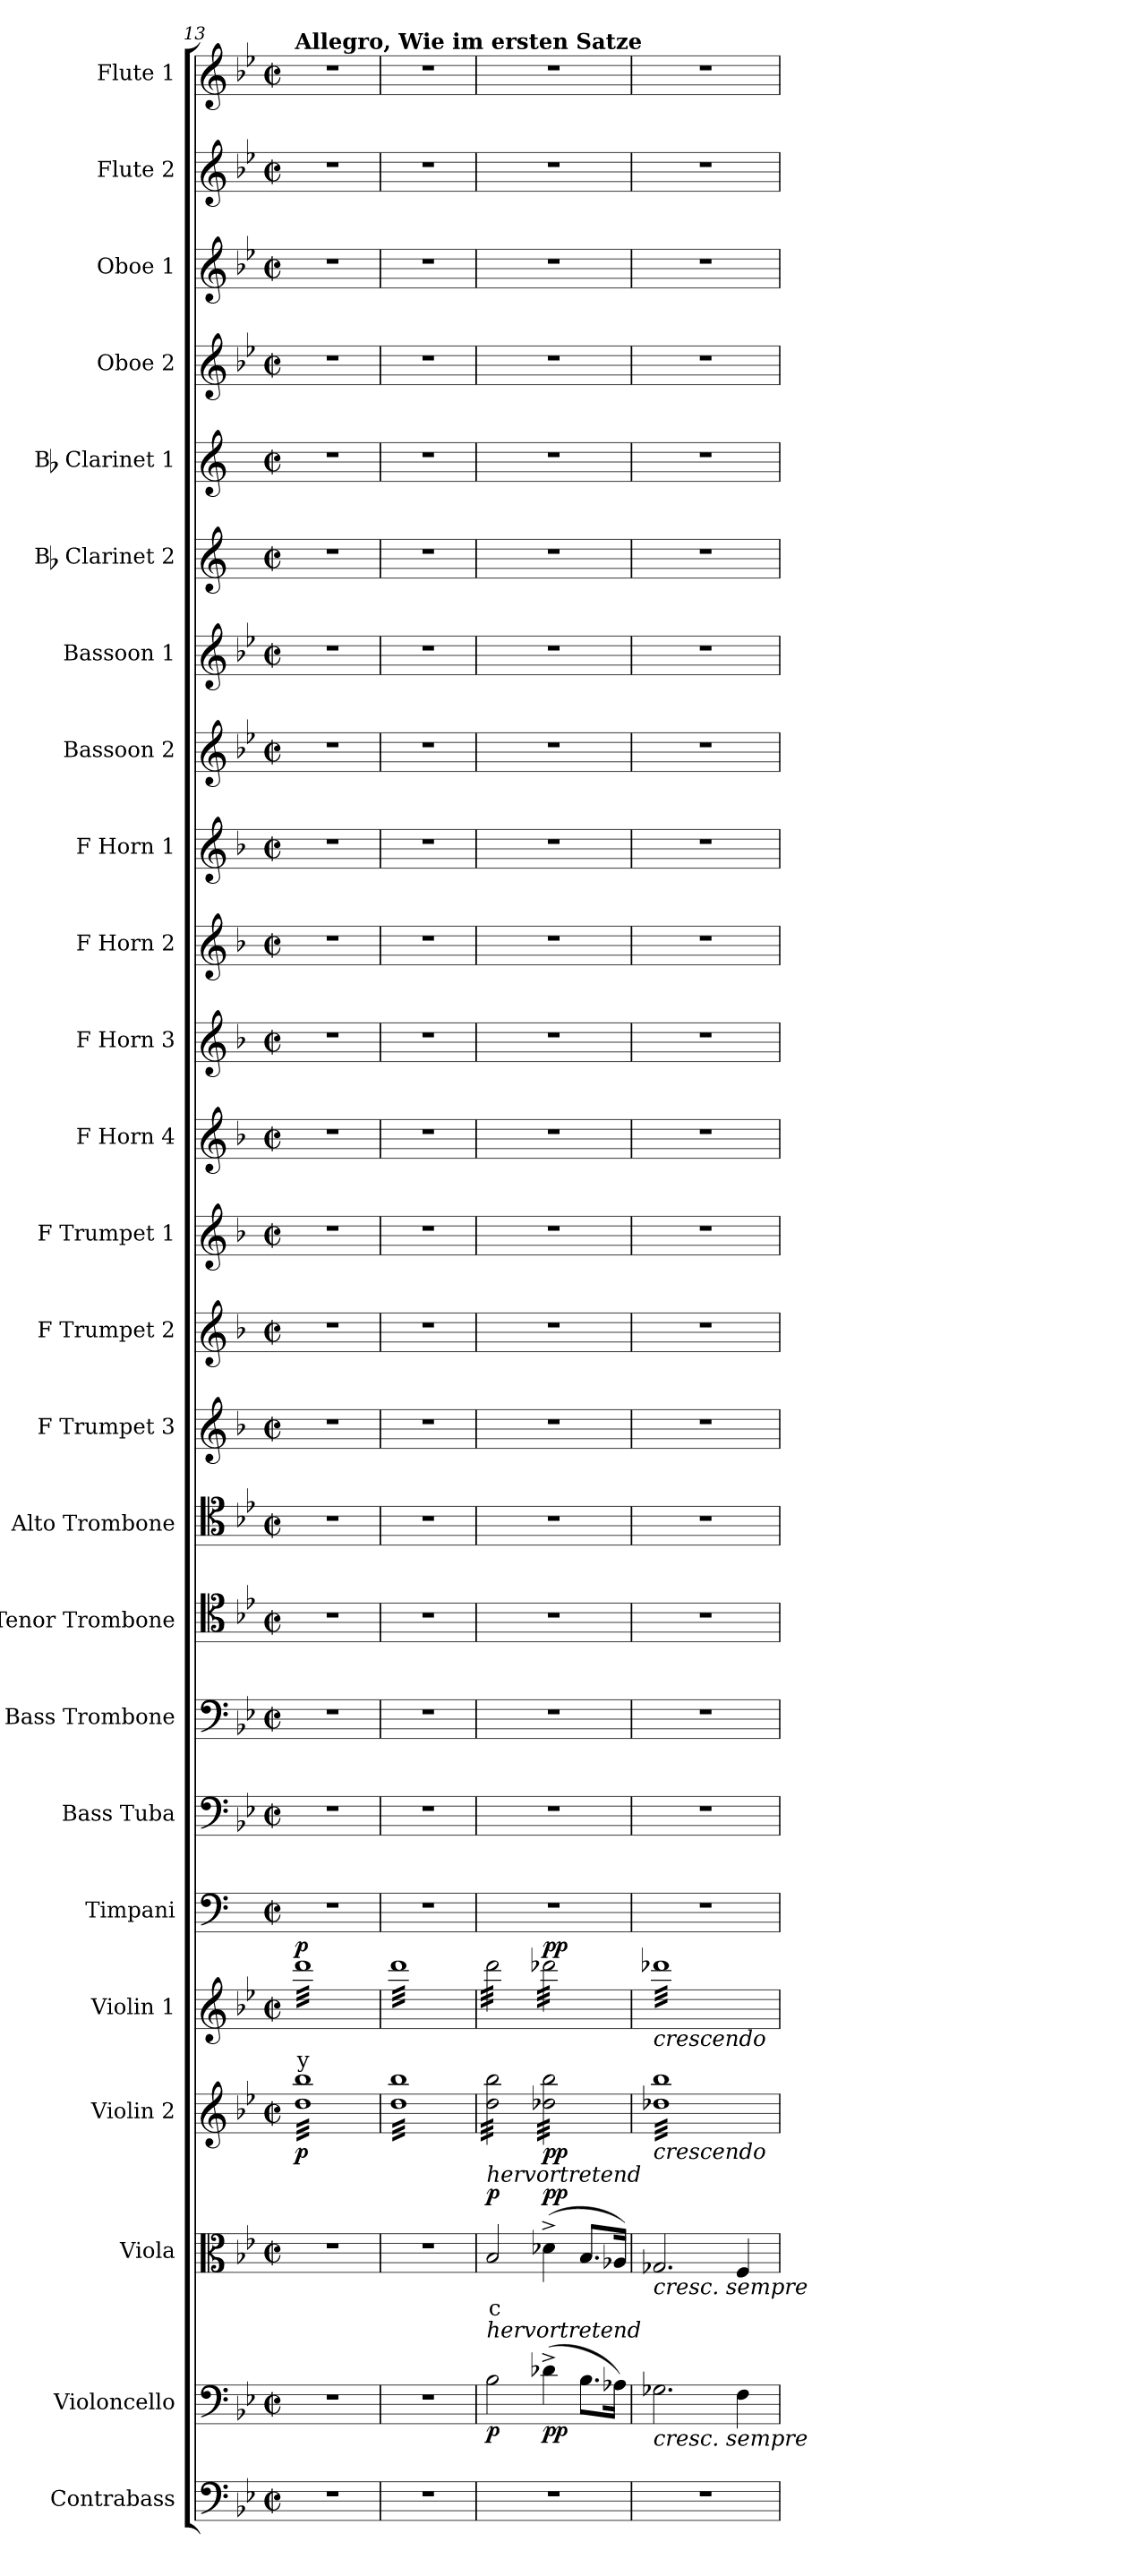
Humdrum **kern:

**kern	**kern	**dynam	**kern	**text	**dynam	**kern	**dynam	**kern	**text	**dynam	**kern	**kern	**kern	**kern	**kern	**kern	**kern	**kern	**kern	**kern	**kern	**kern	**kern	**kern	**kern	**kern	**kern	**kern	**kern	**kern
*part25	*part24	*part24	*part23	*part23	*part23	*part22	*part22	*part21	*part21	*part21	*part20	*part19	*part18	*part17	*part16	*part15	*part14	*part13	*part12	*part11	*part10	*part9	*part8	*part7	*part6	*part5	*part4	*part3	*part2	*part1
*staff25	*staff24	*staff24	*staff23	*staff23	*staff23	*staff22	*staff22	*staff21	*staff21	*staff21	*staff20	*staff19	*staff18	*staff17	*staff16	*staff15	*staff14	*staff13	*staff12	*staff11	*staff10	*staff9	*staff8	*staff7	*staff6	*staff5	*staff4	*staff3	*staff2	*staff1
*I"Contrabass	*I"Violoncello	*	*I"Viola	*	*	*I"Violin 2	*	*I"Violin 1	*	*	*I"Timpani	*I"Bass Tuba	*I"Bass Trombone	*I"Tenor Trombone	*I"Alto Trombone	*I"F Trumpet 3	*I"F Trumpet 2	*I"F Trumpet 1	*I"F Horn 4	*I"F Horn 3	*I"F Horn 2	*I"F Horn 1	*I"Bassoon 2	*I"Bassoon 1	*I"Bb Clarinet 2	*I"Bb Clarinet 1	*I"Oboe 2	*I"Oboe 1	*I"Flute 2	*I"Flute 1
*I'Cb	*I'Vc	*	*I'Vla	*	*	*I'Vln 2	*	*I'Vln 1	*	*	*I'Timp	*I'B Tba	*I'B Trb	*I'T Trb	*I'A Trb	*I'Tpt 3	*I'Tpt 2	*I'Tpt 1	*I'Hn 4	*I'Hn 3	*I'Hn 2	*I'Hn 1	*I'Bsn 2	*I'Bsn 1	*I'Cl 2	*I'Cl 1	*I'Ob 2	*I'Ob 1	*I'Fl 2	*I'Fl 1
!!LO:PB:g=z
*clefF4	*clefF4	*	*clefC3	*	*	*clefG2	*	*clefG2	*	*	*clefF4	*clefF4	*clefF4	*clefC4	*clefC4	*clefG2	*clefG2	*clefG2	*clefG2	*clefG2	*clefG2	*clefG2	*clefG2	*clefG2	*clefG2	*clefG2	*clefG2	*clefG2	*clefG2	*clefG2
*ITrd7c12	*	*	*	*	*	*	*	*	*	*	*	*	*	*	*	*ITrd-3c-5	*ITrd-3c-5	*ITrd-3c-5	*ITrd4c7	*ITrd4c7	*ITrd4c7	*ITrd4c7	*	*	*ITrd1c2	*ITrd1c2	*	*	*	*
*k[b-e-]	*k[b-e-]	*	*k[b-e-]	*	*	*k[b-e-]	*	*k[b-e-]	*	*	*k[]	*k[b-e-]	*k[b-e-]	*k[b-e-]	*k[b-e-]	*k[b-e-]	*k[b-e-]	*k[b-e-]	*k[b-e-]	*k[b-e-]	*k[b-e-]	*k[b-e-]	*k[b-e-]	*k[b-e-]	*k[b-e-]	*k[b-e-]	*k[b-e-]	*k[b-e-]	*k[b-e-]	*k[b-e-]
*M2/2	*M2/2	*	*M2/2	*	*	*M2/2	*	*M2/2	*	*	*M2/2	*M2/2	*M2/2	*M2/2	*M2/2	*M2/2	*M2/2	*M2/2	*M2/2	*M2/2	*M2/2	*M2/2	*M2/2	*M2/2	*M2/2	*M2/2	*M2/2	*M2/2	*M2/2	*M2/2
*met(c|)	*met(c|)	*	*met(c|)	*	*	*met(c|)	*	*met(c|)	*	*	*met(c|)	*met(c|)	*met(c|)	*met(c|)	*met(c|)	*met(c|)	*met(c|)	*met(c|)	*met(c|)	*met(c|)	*met(c|)	*met(c|)	*met(c|)	*met(c|)	*met(c|)	*met(c|)	*met(c|)	*met(c|)	*met(c|)	*met(c|)
=13	=13	=13	=13	=13	=13	=13	=13	=13	=13	=13	=13	=13	=13	=13	=13	=13	=13	=13	=13	=13	=13	=13	=13	=13	=13	=13	=13	=13	=13	=13
!	!	!	!	!	!	!	!	!	!	!	!	!	!	!	!	!	!	!	!	!	!	!	!	!	!	!	!	!	!	!LO:TX:a:B:t=Allegro, Wie im ersten Satze
!	!	!	!	!	!	!	!LO:DY:b	!	!LO:LY:b:color=#FF0000	!LO:DY:b	!	!	!	!	!	!	!	!	!	!	!	!	!	!	!	!	!	!	!	!
*	*	*	*	*	*	*tremolo	*	*	*	*	*	*	*	*	*	*	*	*	*	*	*	*	*	*	*	*	*	*	*	*
*	*	*	*	*	*	*	*	*tremolo	*	*	*	*	*	*	*	*	*	*	*	*	*	*	*	*	*	*	*	*	*	*
1r	1r	.	1r	.	.	32dd 32bb-LLL	p	32dddLLL	y	p	1r	1r	1r	1r	1r	1r	1r	1r	1r	1r	1r	1r	1r	1r	1r	1r	1r	1r	1r	1r
.	.	.	.	.	.	32dd 32bb-	.	32ddd	.	.	.	.	.	.	.	.	.	.	.	.	.	.	.	.	.	.	.	.	.	.
.	.	.	.	.	.	32dd 32bb-	.	32ddd	.	.	.	.	.	.	.	.	.	.	.	.	.	.	.	.	.	.	.	.	.	.
.	.	.	.	.	.	32dd 32bb-	.	32ddd	.	.	.	.	.	.	.	.	.	.	.	.	.	.	.	.	.	.	.	.	.	.
.	.	.	.	.	.	32dd 32bb-	.	32ddd	.	.	.	.	.	.	.	.	.	.	.	.	.	.	.	.	.	.	.	.	.	.
.	.	.	.	.	.	32dd 32bb-	.	32ddd	.	.	.	.	.	.	.	.	.	.	.	.	.	.	.	.	.	.	.	.	.	.
.	.	.	.	.	.	32dd 32bb-	.	32ddd	.	.	.	.	.	.	.	.	.	.	.	.	.	.	.	.	.	.	.	.	.	.
.	.	.	.	.	.	32dd 32bb-	.	32ddd	.	.	.	.	.	.	.	.	.	.	.	.	.	.	.	.	.	.	.	.	.	.
.	.	.	.	.	.	32dd 32bb-	.	32ddd	.	.	.	.	.	.	.	.	.	.	.	.	.	.	.	.	.	.	.	.	.	.
.	.	.	.	.	.	32dd 32bb-	.	32ddd	.	.	.	.	.	.	.	.	.	.	.	.	.	.	.	.	.	.	.	.	.	.
.	.	.	.	.	.	32dd 32bb-	.	32ddd	.	.	.	.	.	.	.	.	.	.	.	.	.	.	.	.	.	.	.	.	.	.
.	.	.	.	.	.	32dd 32bb-	.	32ddd	.	.	.	.	.	.	.	.	.	.	.	.	.	.	.	.	.	.	.	.	.	.
.	.	.	.	.	.	32dd 32bb-	.	32ddd	.	.	.	.	.	.	.	.	.	.	.	.	.	.	.	.	.	.	.	.	.	.
.	.	.	.	.	.	32dd 32bb-	.	32ddd	.	.	.	.	.	.	.	.	.	.	.	.	.	.	.	.	.	.	.	.	.	.
.	.	.	.	.	.	32dd 32bb-	.	32ddd	.	.	.	.	.	.	.	.	.	.	.	.	.	.	.	.	.	.	.	.	.	.
.	.	.	.	.	.	32dd 32bb-	.	32ddd	.	.	.	.	.	.	.	.	.	.	.	.	.	.	.	.	.	.	.	.	.	.
.	.	.	.	.	.	32dd 32bb-	.	32ddd	.	.	.	.	.	.	.	.	.	.	.	.	.	.	.	.	.	.	.	.	.	.
.	.	.	.	.	.	32dd 32bb-	.	32ddd	.	.	.	.	.	.	.	.	.	.	.	.	.	.	.	.	.	.	.	.	.	.
.	.	.	.	.	.	32dd 32bb-	.	32ddd	.	.	.	.	.	.	.	.	.	.	.	.	.	.	.	.	.	.	.	.	.	.
.	.	.	.	.	.	32dd 32bb-	.	32ddd	.	.	.	.	.	.	.	.	.	.	.	.	.	.	.	.	.	.	.	.	.	.
.	.	.	.	.	.	32dd 32bb-	.	32ddd	.	.	.	.	.	.	.	.	.	.	.	.	.	.	.	.	.	.	.	.	.	.
.	.	.	.	.	.	32dd 32bb-	.	32ddd	.	.	.	.	.	.	.	.	.	.	.	.	.	.	.	.	.	.	.	.	.	.
.	.	.	.	.	.	32dd 32bb-	.	32ddd	.	.	.	.	.	.	.	.	.	.	.	.	.	.	.	.	.	.	.	.	.	.
.	.	.	.	.	.	32dd 32bb-	.	32ddd	.	.	.	.	.	.	.	.	.	.	.	.	.	.	.	.	.	.	.	.	.	.
.	.	.	.	.	.	32dd 32bb-	.	32ddd	.	.	.	.	.	.	.	.	.	.	.	.	.	.	.	.	.	.	.	.	.	.
.	.	.	.	.	.	32dd 32bb-	.	32ddd	.	.	.	.	.	.	.	.	.	.	.	.	.	.	.	.	.	.	.	.	.	.
.	.	.	.	.	.	32dd 32bb-	.	32ddd	.	.	.	.	.	.	.	.	.	.	.	.	.	.	.	.	.	.	.	.	.	.
.	.	.	.	.	.	32dd 32bb-	.	32ddd	.	.	.	.	.	.	.	.	.	.	.	.	.	.	.	.	.	.	.	.	.	.
.	.	.	.	.	.	32dd 32bb-	.	32ddd	.	.	.	.	.	.	.	.	.	.	.	.	.	.	.	.	.	.	.	.	.	.
.	.	.	.	.	.	32dd 32bb-	.	32ddd	.	.	.	.	.	.	.	.	.	.	.	.	.	.	.	.	.	.	.	.	.	.
.	.	.	.	.	.	32dd 32bb-	.	32ddd	.	.	.	.	.	.	.	.	.	.	.	.	.	.	.	.	.	.	.	.	.	.
.	.	.	.	.	.	32dd 32bb-JJJ	.	32dddJJJ	.	.	.	.	.	.	.	.	.	.	.	.	.	.	.	.	.	.	.	.	.	.
=14	=14	=14	=14	=14	=14	=14	=14	=14	=14	=14	=14	=14	=14	=14	=14	=14	=14	=14	=14	=14	=14	=14	=14	=14	=14	=14	=14	=14	=14	=14
1r	1r	.	1r	.	.	32dd 32bb-LLL	.	32dddLLL	.	.	1r	1r	1r	1r	1r	1r	1r	1r	1r	1r	1r	1r	1r	1r	1r	1r	1r	1r	1r	1r
.	.	.	.	.	.	32dd 32bb-	.	32ddd	.	.	.	.	.	.	.	.	.	.	.	.	.	.	.	.	.	.	.	.	.	.
.	.	.	.	.	.	32dd 32bb-	.	32ddd	.	.	.	.	.	.	.	.	.	.	.	.	.	.	.	.	.	.	.	.	.	.
.	.	.	.	.	.	32dd 32bb-	.	32ddd	.	.	.	.	.	.	.	.	.	.	.	.	.	.	.	.	.	.	.	.	.	.
.	.	.	.	.	.	32dd 32bb-	.	32ddd	.	.	.	.	.	.	.	.	.	.	.	.	.	.	.	.	.	.	.	.	.	.
.	.	.	.	.	.	32dd 32bb-	.	32ddd	.	.	.	.	.	.	.	.	.	.	.	.	.	.	.	.	.	.	.	.	.	.
.	.	.	.	.	.	32dd 32bb-	.	32ddd	.	.	.	.	.	.	.	.	.	.	.	.	.	.	.	.	.	.	.	.	.	.
.	.	.	.	.	.	32dd 32bb-	.	32ddd	.	.	.	.	.	.	.	.	.	.	.	.	.	.	.	.	.	.	.	.	.	.
.	.	.	.	.	.	32dd 32bb-	.	32ddd	.	.	.	.	.	.	.	.	.	.	.	.	.	.	.	.	.	.	.	.	.	.
.	.	.	.	.	.	32dd 32bb-	.	32ddd	.	.	.	.	.	.	.	.	.	.	.	.	.	.	.	.	.	.	.	.	.	.
.	.	.	.	.	.	32dd 32bb-	.	32ddd	.	.	.	.	.	.	.	.	.	.	.	.	.	.	.	.	.	.	.	.	.	.
.	.	.	.	.	.	32dd 32bb-	.	32ddd	.	.	.	.	.	.	.	.	.	.	.	.	.	.	.	.	.	.	.	.	.	.
.	.	.	.	.	.	32dd 32bb-	.	32ddd	.	.	.	.	.	.	.	.	.	.	.	.	.	.	.	.	.	.	.	.	.	.
.	.	.	.	.	.	32dd 32bb-	.	32ddd	.	.	.	.	.	.	.	.	.	.	.	.	.	.	.	.	.	.	.	.	.	.
.	.	.	.	.	.	32dd 32bb-	.	32ddd	.	.	.	.	.	.	.	.	.	.	.	.	.	.	.	.	.	.	.	.	.	.
.	.	.	.	.	.	32dd 32bb-	.	32ddd	.	.	.	.	.	.	.	.	.	.	.	.	.	.	.	.	.	.	.	.	.	.
.	.	.	.	.	.	32dd 32bb-	.	32ddd	.	.	.	.	.	.	.	.	.	.	.	.	.	.	.	.	.	.	.	.	.	.
.	.	.	.	.	.	32dd 32bb-	.	32ddd	.	.	.	.	.	.	.	.	.	.	.	.	.	.	.	.	.	.	.	.	.	.
.	.	.	.	.	.	32dd 32bb-	.	32ddd	.	.	.	.	.	.	.	.	.	.	.	.	.	.	.	.	.	.	.	.	.	.
.	.	.	.	.	.	32dd 32bb-	.	32ddd	.	.	.	.	.	.	.	.	.	.	.	.	.	.	.	.	.	.	.	.	.	.
.	.	.	.	.	.	32dd 32bb-	.	32ddd	.	.	.	.	.	.	.	.	.	.	.	.	.	.	.	.	.	.	.	.	.	.
.	.	.	.	.	.	32dd 32bb-	.	32ddd	.	.	.	.	.	.	.	.	.	.	.	.	.	.	.	.	.	.	.	.	.	.
.	.	.	.	.	.	32dd 32bb-	.	32ddd	.	.	.	.	.	.	.	.	.	.	.	.	.	.	.	.	.	.	.	.	.	.
.	.	.	.	.	.	32dd 32bb-	.	32ddd	.	.	.	.	.	.	.	.	.	.	.	.	.	.	.	.	.	.	.	.	.	.
.	.	.	.	.	.	32dd 32bb-	.	32ddd	.	.	.	.	.	.	.	.	.	.	.	.	.	.	.	.	.	.	.	.	.	.
.	.	.	.	.	.	32dd 32bb-	.	32ddd	.	.	.	.	.	.	.	.	.	.	.	.	.	.	.	.	.	.	.	.	.	.
.	.	.	.	.	.	32dd 32bb-	.	32ddd	.	.	.	.	.	.	.	.	.	.	.	.	.	.	.	.	.	.	.	.	.	.
.	.	.	.	.	.	32dd 32bb-	.	32ddd	.	.	.	.	.	.	.	.	.	.	.	.	.	.	.	.	.	.	.	.	.	.
.	.	.	.	.	.	32dd 32bb-	.	32ddd	.	.	.	.	.	.	.	.	.	.	.	.	.	.	.	.	.	.	.	.	.	.
.	.	.	.	.	.	32dd 32bb-	.	32ddd	.	.	.	.	.	.	.	.	.	.	.	.	.	.	.	.	.	.	.	.	.	.
.	.	.	.	.	.	32dd 32bb-	.	32ddd	.	.	.	.	.	.	.	.	.	.	.	.	.	.	.	.	.	.	.	.	.	.
.	.	.	.	.	.	32dd 32bb-JJJ	.	32dddJJJ	.	.	.	.	.	.	.	.	.	.	.	.	.	.	.	.	.	.	.	.	.	.
=15	=15	=15	=15	=15	=15	=15	=15	=15	=15	=15	=15	=15	=15	=15	=15	=15	=15	=15	=15	=15	=15	=15	=15	=15	=15	=15	=15	=15	=15	=15
!	!	!	!LO:TX:a:i:t=hervortretend	!	!	!	!	!	!	!	!	!	!	!	!	!	!	!	!	!	!	!	!	!	!	!	!	!	!	!
!	!LO:TX:a:i:t=hervortretend	!	!	!	!	!	!	!	!	!	!	!	!	!	!	!	!	!	!	!	!	!	!	!	!	!	!	!	!	!
!	!	!LO:DY:b	!	!LO:LY:b:color=#FF0000	!LO:DY:b	!	!	!	!	!	!	!	!	!	!	!	!	!	!	!	!	!	!	!	!	!	!	!	!	!
1r	2B-\	p	2B-/	c	p	32dd\ 32bb-\LLL	.	32ddd\LLL	.	.	1r	1r	1r	1r	1r	1r	1r	1r	1r	1r	1r	1r	1r	1r	1r	1r	1r	1r	1r	1r
.	.	.	.	.	.	32dd\ 32bb-\	.	32ddd\	.	.	.	.	.	.	.	.	.	.	.	.	.	.	.	.	.	.	.	.	.	.
.	.	.	.	.	.	32dd\ 32bb-\	.	32ddd\	.	.	.	.	.	.	.	.	.	.	.	.	.	.	.	.	.	.	.	.	.	.
.	.	.	.	.	.	32dd\ 32bb-\	.	32ddd\	.	.	.	.	.	.	.	.	.	.	.	.	.	.	.	.	.	.	.	.	.	.
.	.	.	.	.	.	32dd\ 32bb-\	.	32ddd\	.	.	.	.	.	.	.	.	.	.	.	.	.	.	.	.	.	.	.	.	.	.
.	.	.	.	.	.	32dd\ 32bb-\	.	32ddd\	.	.	.	.	.	.	.	.	.	.	.	.	.	.	.	.	.	.	.	.	.	.
.	.	.	.	.	.	32dd\ 32bb-\	.	32ddd\	.	.	.	.	.	.	.	.	.	.	.	.	.	.	.	.	.	.	.	.	.	.
.	.	.	.	.	.	32dd\ 32bb-\	.	32ddd\	.	.	.	.	.	.	.	.	.	.	.	.	.	.	.	.	.	.	.	.	.	.
.	.	.	.	.	.	32dd\ 32bb-\	.	32ddd\	.	.	.	.	.	.	.	.	.	.	.	.	.	.	.	.	.	.	.	.	.	.
.	.	.	.	.	.	32dd\ 32bb-\	.	32ddd\	.	.	.	.	.	.	.	.	.	.	.	.	.	.	.	.	.	.	.	.	.	.
.	.	.	.	.	.	32dd\ 32bb-\	.	32ddd\	.	.	.	.	.	.	.	.	.	.	.	.	.	.	.	.	.	.	.	.	.	.
.	.	.	.	.	.	32dd\ 32bb-\	.	32ddd\	.	.	.	.	.	.	.	.	.	.	.	.	.	.	.	.	.	.	.	.	.	.
.	.	.	.	.	.	32dd\ 32bb-\	.	32ddd\	.	.	.	.	.	.	.	.	.	.	.	.	.	.	.	.	.	.	.	.	.	.
.	.	.	.	.	.	32dd\ 32bb-\	.	32ddd\	.	.	.	.	.	.	.	.	.	.	.	.	.	.	.	.	.	.	.	.	.	.
.	.	.	.	.	.	32dd\ 32bb-\	.	32ddd\	.	.	.	.	.	.	.	.	.	.	.	.	.	.	.	.	.	.	.	.	.	.
.	.	.	.	.	.	32dd\ 32bb-\JJJ	.	32ddd\JJJ	.	.	.	.	.	.	.	.	.	.	.	.	.	.	.	.	.	.	.	.	.	.
!	!	!LO:DY:b	!	!	!LO:DY:b	!	!LO:DY:b	!	!	!LO:DY:b	!	!	!	!	!	!	!	!	!	!	!	!	!	!	!	!	!	!	!	!
.	(>4d-X^\	pp	(>4d-X^\	.	pp	32dd-X\ 32bb-\LLL	pp	32ddd-X\LLL	.	pp	.	.	.	.	.	.	.	.	.	.	.	.	.	.	.	.	.	.	.	.
.	.	.	.	.	.	32dd-X\ 32bb-\	.	32ddd-X\	.	.	.	.	.	.	.	.	.	.	.	.	.	.	.	.	.	.	.	.	.	.
.	.	.	.	.	.	32dd-X\ 32bb-\	.	32ddd-X\	.	.	.	.	.	.	.	.	.	.	.	.	.	.	.	.	.	.	.	.	.	.
.	.	.	.	.	.	32dd-X\ 32bb-\	.	32ddd-X\	.	.	.	.	.	.	.	.	.	.	.	.	.	.	.	.	.	.	.	.	.	.
.	.	.	.	.	.	32dd-X\ 32bb-\	.	32ddd-X\	.	.	.	.	.	.	.	.	.	.	.	.	.	.	.	.	.	.	.	.	.	.
.	.	.	.	.	.	32dd-X\ 32bb-\	.	32ddd-X\	.	.	.	.	.	.	.	.	.	.	.	.	.	.	.	.	.	.	.	.	.	.
.	.	.	.	.	.	32dd-X\ 32bb-\	.	32ddd-X\	.	.	.	.	.	.	.	.	.	.	.	.	.	.	.	.	.	.	.	.	.	.
.	.	.	.	.	.	32dd-X\ 32bb-\	.	32ddd-X\	.	.	.	.	.	.	.	.	.	.	.	.	.	.	.	.	.	.	.	.	.	.
.	8.B-\L	.	8.B-/L	.	.	32dd-X\ 32bb-\	.	32ddd-X\	.	.	.	.	.	.	.	.	.	.	.	.	.	.	.	.	.	.	.	.	.	.
.	.	.	.	.	.	32dd-X\ 32bb-\	.	32ddd-X\	.	.	.	.	.	.	.	.	.	.	.	.	.	.	.	.	.	.	.	.	.	.
.	.	.	.	.	.	32dd-X\ 32bb-\	.	32ddd-X\	.	.	.	.	.	.	.	.	.	.	.	.	.	.	.	.	.	.	.	.	.	.
.	.	.	.	.	.	32dd-X\ 32bb-\	.	32ddd-X\	.	.	.	.	.	.	.	.	.	.	.	.	.	.	.	.	.	.	.	.	.	.
.	.	.	.	.	.	32dd-X\ 32bb-\	.	32ddd-X\	.	.	.	.	.	.	.	.	.	.	.	.	.	.	.	.	.	.	.	.	.	.
.	.	.	.	.	.	32dd-X\ 32bb-\	.	32ddd-X\	.	.	.	.	.	.	.	.	.	.	.	.	.	.	.	.	.	.	.	.	.	.
.	16A-X\Jk)	.	16A-X/Jk)	.	.	32dd-X\ 32bb-\	.	32ddd-X\	.	.	.	.	.	.	.	.	.	.	.	.	.	.	.	.	.	.	.	.	.	.
.	.	.	.	.	.	32dd-X\ 32bb-\JJJ	.	32ddd-X\JJJ	.	.	.	.	.	.	.	.	.	.	.	.	.	.	.	.	.	.	.	.	.	.
=16	=16	=16	=16	=16	=16	=16	=16	=16	=16	=16	=16	=16	=16	=16	=16	=16	=16	=16	=16	=16	=16	=16	=16	=16	=16	=16	=16	=16	=16	=16
!	!	!	!	!	!	!	!	!LO:TX:b:i:t=crescendo	!	!	!	!	!	!	!	!	!	!	!	!	!	!	!	!	!	!	!	!	!	!
!	!	!	!	!	!	!LO:TX:b:i:t=crescendo	!	!	!	!	!	!	!	!	!	!	!	!	!	!	!	!	!	!	!	!	!	!	!	!
!	!	!	!LO:TX:b:i:t=cresc. sempre	!	!	!	!	!	!	!	!	!	!	!	!	!	!	!	!	!	!	!	!	!	!	!	!	!	!	!
!	!LO:TX:b:i:t=cresc. sempre	!	!	!	!	!	!	!	!	!	!	!	!	!	!	!	!	!	!	!	!	!	!	!	!	!	!	!	!	!
1r	2.G-X\	.	2.G-X/	.	.	32dd-X 32bb-LLL	.	32ddd-XLLL	.	.	1r	1r	1r	1r	1r	1r	1r	1r	1r	1r	1r	1r	1r	1r	1r	1r	1r	1r	1r	1r
.	.	.	.	.	.	32dd-X 32bb-	.	32ddd-X	.	.	.	.	.	.	.	.	.	.	.	.	.	.	.	.	.	.	.	.	.	.
.	.	.	.	.	.	32dd-X 32bb-	.	32ddd-X	.	.	.	.	.	.	.	.	.	.	.	.	.	.	.	.	.	.	.	.	.	.
.	.	.	.	.	.	32dd-X 32bb-	.	32ddd-X	.	.	.	.	.	.	.	.	.	.	.	.	.	.	.	.	.	.	.	.	.	.
.	.	.	.	.	.	32dd-X 32bb-	.	32ddd-X	.	.	.	.	.	.	.	.	.	.	.	.	.	.	.	.	.	.	.	.	.	.
.	.	.	.	.	.	32dd-X 32bb-	.	32ddd-X	.	.	.	.	.	.	.	.	.	.	.	.	.	.	.	.	.	.	.	.	.	.
.	.	.	.	.	.	32dd-X 32bb-	.	32ddd-X	.	.	.	.	.	.	.	.	.	.	.	.	.	.	.	.	.	.	.	.	.	.
.	.	.	.	.	.	32dd-X 32bb-	.	32ddd-X	.	.	.	.	.	.	.	.	.	.	.	.	.	.	.	.	.	.	.	.	.	.
.	.	.	.	.	.	32dd-X 32bb-	.	32ddd-X	.	.	.	.	.	.	.	.	.	.	.	.	.	.	.	.	.	.	.	.	.	.
.	.	.	.	.	.	32dd-X 32bb-	.	32ddd-X	.	.	.	.	.	.	.	.	.	.	.	.	.	.	.	.	.	.	.	.	.	.
.	.	.	.	.	.	32dd-X 32bb-	.	32ddd-X	.	.	.	.	.	.	.	.	.	.	.	.	.	.	.	.	.	.	.	.	.	.
.	.	.	.	.	.	32dd-X 32bb-	.	32ddd-X	.	.	.	.	.	.	.	.	.	.	.	.	.	.	.	.	.	.	.	.	.	.
.	.	.	.	.	.	32dd-X 32bb-	.	32ddd-X	.	.	.	.	.	.	.	.	.	.	.	.	.	.	.	.	.	.	.	.	.	.
.	.	.	.	.	.	32dd-X 32bb-	.	32ddd-X	.	.	.	.	.	.	.	.	.	.	.	.	.	.	.	.	.	.	.	.	.	.
.	.	.	.	.	.	32dd-X 32bb-	.	32ddd-X	.	.	.	.	.	.	.	.	.	.	.	.	.	.	.	.	.	.	.	.	.	.
.	.	.	.	.	.	32dd-X 32bb-	.	32ddd-X	.	.	.	.	.	.	.	.	.	.	.	.	.	.	.	.	.	.	.	.	.	.
.	.	.	.	.	.	32dd-X 32bb-	.	32ddd-X	.	.	.	.	.	.	.	.	.	.	.	.	.	.	.	.	.	.	.	.	.	.
.	.	.	.	.	.	32dd-X 32bb-	.	32ddd-X	.	.	.	.	.	.	.	.	.	.	.	.	.	.	.	.	.	.	.	.	.	.
.	.	.	.	.	.	32dd-X 32bb-	.	32ddd-X	.	.	.	.	.	.	.	.	.	.	.	.	.	.	.	.	.	.	.	.	.	.
.	.	.	.	.	.	32dd-X 32bb-	.	32ddd-X	.	.	.	.	.	.	.	.	.	.	.	.	.	.	.	.	.	.	.	.	.	.
.	.	.	.	.	.	32dd-X 32bb-	.	32ddd-X	.	.	.	.	.	.	.	.	.	.	.	.	.	.	.	.	.	.	.	.	.	.
.	.	.	.	.	.	32dd-X 32bb-	.	32ddd-X	.	.	.	.	.	.	.	.	.	.	.	.	.	.	.	.	.	.	.	.	.	.
.	.	.	.	.	.	32dd-X 32bb-	.	32ddd-X	.	.	.	.	.	.	.	.	.	.	.	.	.	.	.	.	.	.	.	.	.	.
.	.	.	.	.	.	32dd-X 32bb-	.	32ddd-X	.	.	.	.	.	.	.	.	.	.	.	.	.	.	.	.	.	.	.	.	.	.
.	4F\	.	4F/	.	.	32dd-X 32bb-	.	32ddd-X	.	.	.	.	.	.	.	.	.	.	.	.	.	.	.	.	.	.	.	.	.	.
.	.	.	.	.	.	32dd-X 32bb-	.	32ddd-X	.	.	.	.	.	.	.	.	.	.	.	.	.	.	.	.	.	.	.	.	.	.
.	.	.	.	.	.	32dd-X 32bb-	.	32ddd-X	.	.	.	.	.	.	.	.	.	.	.	.	.	.	.	.	.	.	.	.	.	.
.	.	.	.	.	.	32dd-X 32bb-	.	32ddd-X	.	.	.	.	.	.	.	.	.	.	.	.	.	.	.	.	.	.	.	.	.	.
.	.	.	.	.	.	32dd-X 32bb-	.	32ddd-X	.	.	.	.	.	.	.	.	.	.	.	.	.	.	.	.	.	.	.	.	.	.
.	.	.	.	.	.	32dd-X 32bb-	.	32ddd-X	.	.	.	.	.	.	.	.	.	.	.	.	.	.	.	.	.	.	.	.	.	.
.	.	.	.	.	.	32dd-X 32bb-	.	32ddd-X	.	.	.	.	.	.	.	.	.	.	.	.	.	.	.	.	.	.	.	.	.	.
.	.	.	.	.	.	32dd-X 32bb-JJJ	.	32ddd-XJJJ	.	.	.	.	.	.	.	.	.	.	.	.	.	.	.	.	.	.	.	.	.	.
*	*	*	*	*	*	*	*	*Xtremolo	*	*	*	*	*	*	*	*	*	*	*	*	*	*	*	*	*	*	*	*	*	*
*	*	*	*	*	*	*Xtremolo	*	*	*	*	*	*	*	*	*	*	*	*	*	*	*	*	*	*	*	*	*	*	*	*
=	=	=	=	=	=	=	=	=	=	=	=	=	=	=	=	=	=	=	=	=	=	=	=	=	=	=	=	=	=	=
*-	*-	*-	*-	*-	*-	*-	*-	*-	*-	*-	*-	*-	*-	*-	*-	*-	*-	*-	*-	*-	*-	*-	*-	*-	*-	*-	*-	*-	*-	*-
